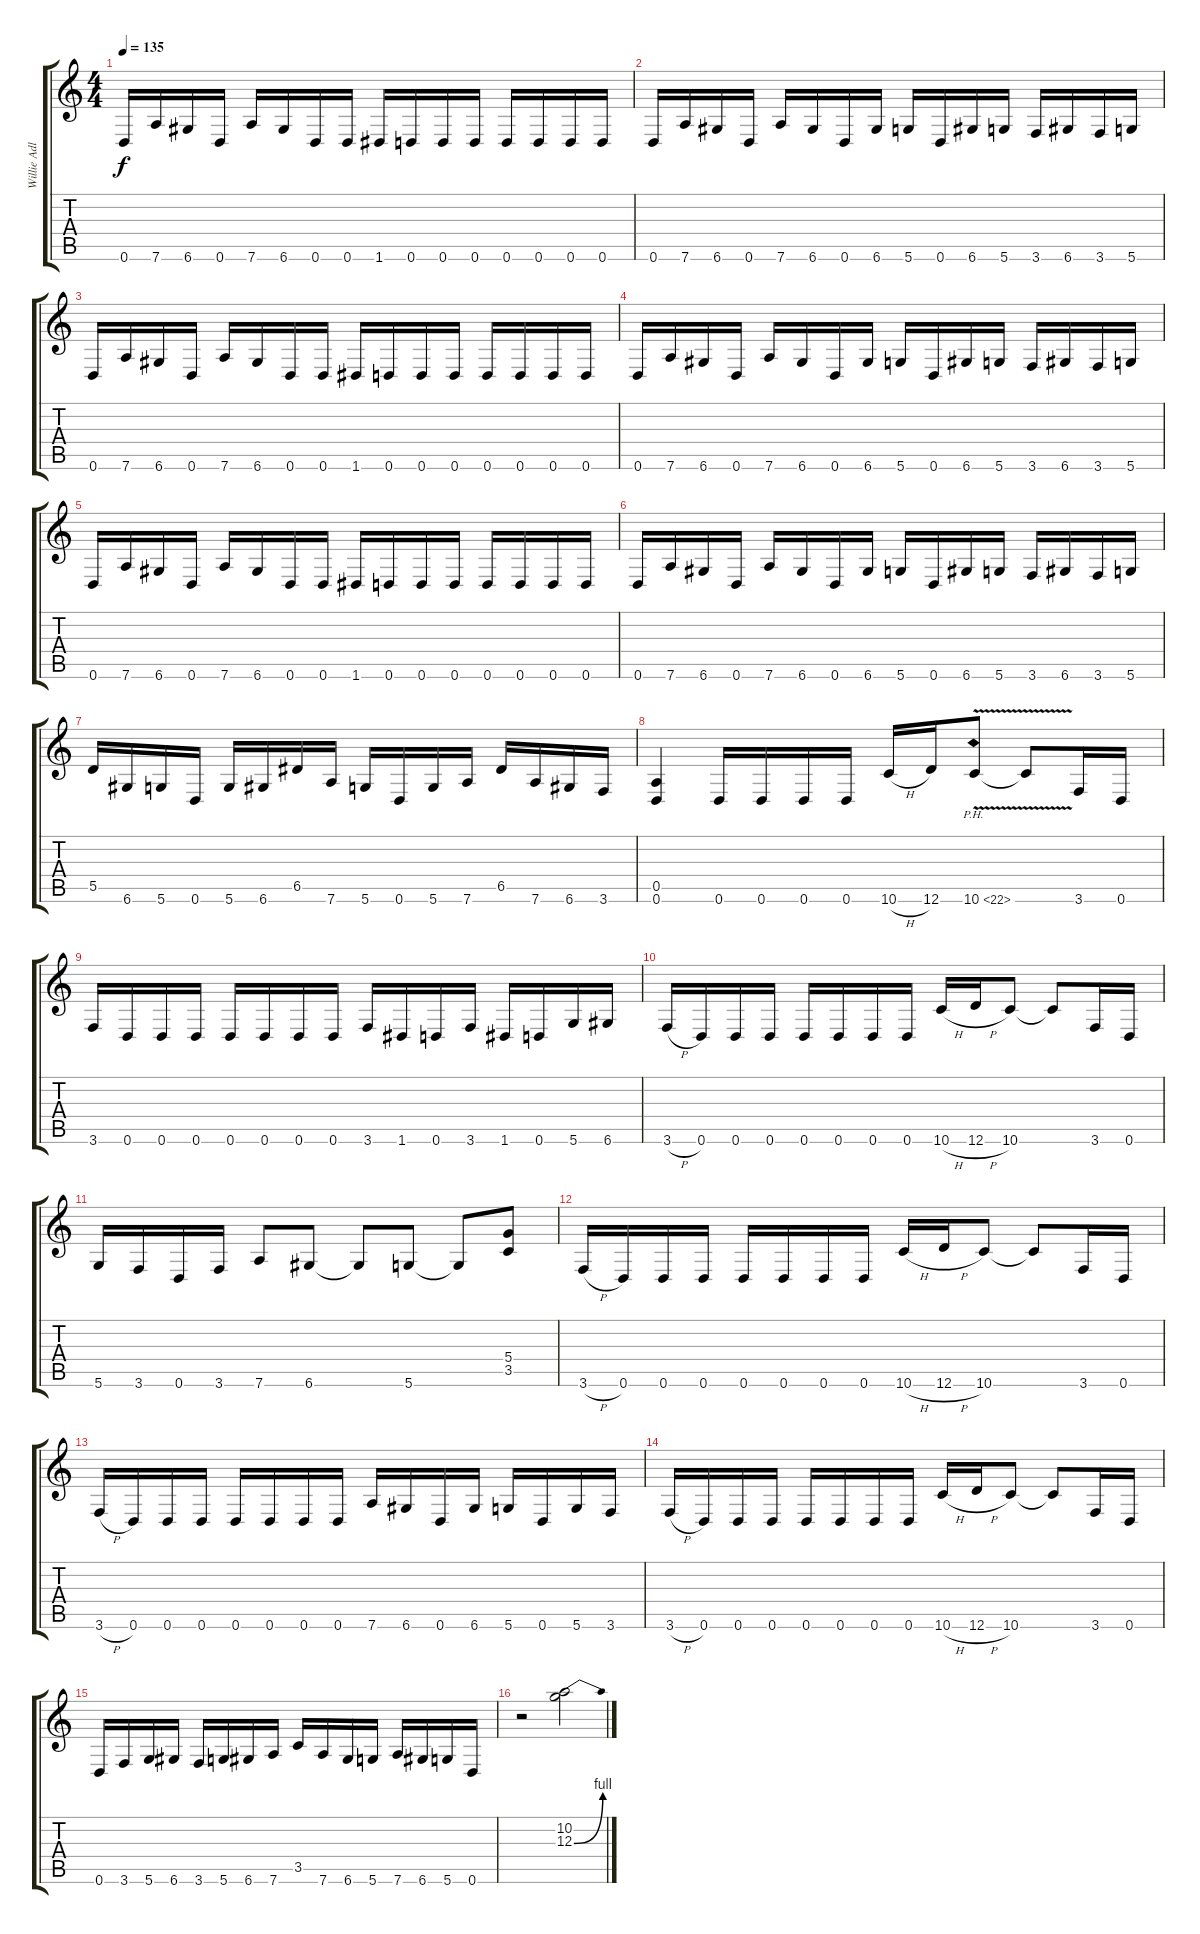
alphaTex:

\track ("Willie Adler (Rythem Guitar)" "Willie Adl") {instrument distortionguitar}
\staff {score tabs}
\tuning (E4 B3 G3 D3 A2 D2) {hide}
\ts (4 4)
\tempo 135
\clef g2
\ks c
0.6.16{dy f} 7.6.16 6.6.16 0.6.16 7.6.16 6.6.16 0.6.16 0.6.16 1.6.16 0.6.16 0.6.16 0.6.16 0.6.16 0.6.16 0.6.16 0.6.16 |
0.6.16 7.6.16 6.6.16 0.6.16 7.6.16 6.6.16 0.6.16 6.6.16 5.6.16 0.6.16 6.6.16 5.6.16 3.6.16 6.6.16 3.6.16 5.6.16 |
0.6.16 7.6.16 6.6.16 0.6.16 7.6.16 6.6.16 0.6.16 0.6.16 1.6.16 0.6.16 0.6.16 0.6.16 0.6.16 0.6.16 0.6.16 0.6.16 |
0.6.16 7.6.16 6.6.16 0.6.16 7.6.16 6.6.16 0.6.16 6.6.16 5.6.16 0.6.16 6.6.16 5.6.16 3.6.16 6.6.16 3.6.16 5.6.16 |
0.6.16 7.6.16 6.6.16 0.6.16 7.6.16 6.6.16 0.6.16 0.6.16 1.6.16 0.6.16 0.6.16 0.6.16 0.6.16 0.6.16 0.6.16 0.6.16 |
0.6.16 7.6.16 6.6.16 0.6.16 7.6.16 6.6.16 0.6.16 6.6.16 5.6.16 0.6.16 6.6.16 5.6.16 3.6.16 6.6.16 3.6.16 5.6.16 |
5.5.16 6.6.16 5.6.16 0.6.16 5.6.16 6.6.16 6.5.16 7.6.16 5.6.16 0.6.16 5.6.16 7.6.16 6.5.16 7.6.16 6.6.16 3.6.16 |
(0.5 0.6).4 0.6.16 0.6.16 0.6.16 0.6.16 10.6{h}.16 12.6.16 10.6{ph 12 v}.8 10.6{t}.8 3.6.16 0.6.16 |
3.6.16 0.6.16 0.6.16 0.6.16 0.6.16 0.6.16 0.6.16 0.6.16 3.6.16 1.6.16 0.6.16 3.6.16 1.6.16 0.6.16 5.6.16 6.6.16 |
3.6{h}.16 0.6.16 0.6.16 0.6.16 0.6.16 0.6.16 0.6.16 0.6.16 10.6{h}.16 12.6{h}.16 10.6.8 10.6{t}.8 3.6.16 0.6.16 |
5.6.16 3.6.16 0.6.16 3.6.16 7.6.8 6.6.8 6.6{t}.8 5.6.8 5.6{t}.8 (5.4 3.5).8 |
3.6{h}.16 0.6.16 0.6.16 0.6.16 0.6.16 0.6.16 0.6.16 0.6.16 10.6{h}.16 12.6{h}.16 10.6.8 10.6{t}.8 3.6.16 0.6.16 |
3.6{h}.16 0.6.16 0.6.16 0.6.16 0.6.16 0.6.16 0.6.16 0.6.16 7.6.16 6.6.16 0.6.16 6.6.16 5.6.16 0.6.16 5.6.16 3.6.16 |
3.6{h}.16 0.6.16 0.6.16 0.6.16 0.6.16 0.6.16 0.6.16 0.6.16 10.6{h}.16 12.6{h}.16 10.6.8 10.6{t}.8 3.6.16 0.6.16 |
0.6.16 3.6.16 5.6.16 6.6.16 3.6.16 5.6.16 6.6.16 7.6.16 3.5.16 7.6.16 6.6.16 5.6.16 7.6.16 6.6.16 5.6.16 0.6.16 |
r.2{balance 8} (10.2 12.3{be (bend 0 0 60 4)}).2
